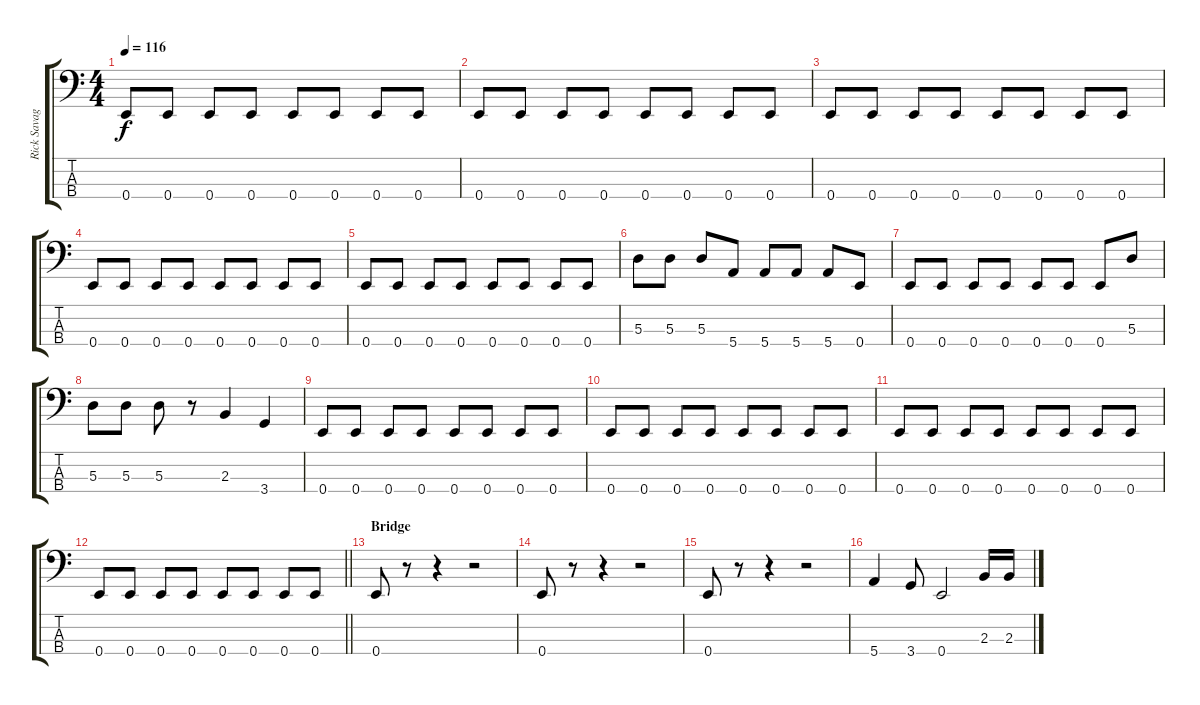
\track ("Rick Savage" "Rick Savag") {instrument electricbassfinger}
\staff {score tabs}
\tuning (G2 D2 A1 E1) {hide}
\ts (4 4)
\tempo 116
\clef f4
\ks c
0.4.8{dy f} 0.4.8 0.4.8 0.4.8 0.4.8 0.4.8 0.4.8 0.4.8 |
0.4.8 0.4.8 0.4.8 0.4.8 0.4.8 0.4.8 0.4.8 0.4.8 |
0.4.8 0.4.8 0.4.8 0.4.8 0.4.8 0.4.8 0.4.8 0.4.8 |
0.4.8 0.4.8 0.4.8 0.4.8 0.4.8 0.4.8 0.4.8 0.4.8 |
0.4.8 0.4.8 0.4.8 0.4.8 0.4.8 0.4.8 0.4.8 0.4.8 |
5.3.8 5.3.8 5.3.8 5.4.8 5.4.8 5.4.8 5.4.8 0.4.8 |
0.4.8 0.4.8 0.4.8 0.4.8 0.4.8 0.4.8 0.4.8 5.3.8 |
5.3.8 5.3.8 5.3.8 r.8 2.3.4 3.4.4 |
0.4.8 0.4.8 0.4.8 0.4.8 0.4.8 0.4.8 0.4.8 0.4.8 |
0.4.8 0.4.8 0.4.8 0.4.8 0.4.8 0.4.8 0.4.8 0.4.8 |
0.4.8 0.4.8 0.4.8 0.4.8 0.4.8 0.4.8 0.4.8 0.4.8 |
\barLineRight lightlight
0.4.8 0.4.8 0.4.8 0.4.8 0.4.8 0.4.8 0.4.8 0.4.8 |
\section ("" "Bridge")
0.4.8 r.8 r.4 r.2 |
0.4.8 r.8 r.4 r.2 |
0.4.8 r.8 r.4 r.2 |
5.4.4 3.4.8 0.4.2 2.3.16 2.3.16
